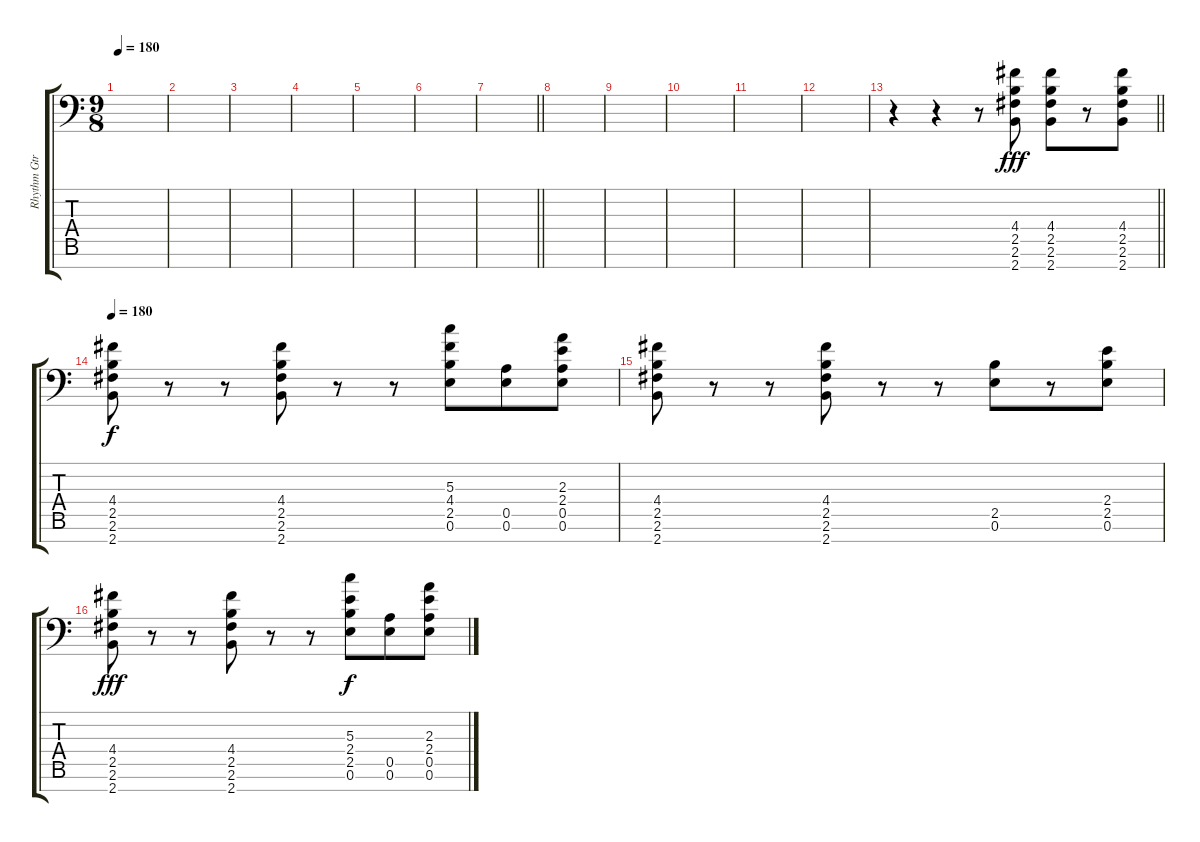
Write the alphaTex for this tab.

\track ("Rhythm Gtr" "Rhythm Gtr") {instrument distortionguitar}
\staff {score tabs}
\tuning (E4 B3 G3 D3 A2 E2 A1) {hide}
\ts (9 8)
\tempo 180
\clef f4
\ks c
|
|
|
|
|
|
\barLineRight lightlight
|
\section ("" "")
|
|
|
|
|
\barLineRight lightlight
r.4 r.4 r.8 (4.4 2.5 2.6 2.7).8{dy fff} (4.4 2.5 2.6 2.7).8 r.8 (4.4 2.5 2.6 2.7).8 |
\section ("" "")
\tempo 176
\tempo 180
(4.4 2.5 2.6 2.7).8{dy f} r.8 r.8 (4.4 2.5 2.6 2.7).8 r.8 r.8 (5.3 4.4 2.5 0.6).8 (0.5 0.6).8 (2.3 2.4 0.5 0.6).8 |
(4.4 2.5 2.6 2.7).8 r.8 r.8 (4.4 2.5 2.6 2.7).8 r.8 r.8 (2.5 0.6).8 r.8 (2.4 2.5 0.6).8 |
(4.4 2.5 2.6 2.7).8{dy fff} r.8 r.8 (4.4 2.5 2.6 2.7).8 r.8 r.8 (5.3 2.4 2.5 0.6).8{dy f} (0.5 0.6).8 (2.3 2.4 0.5 0.6).8
